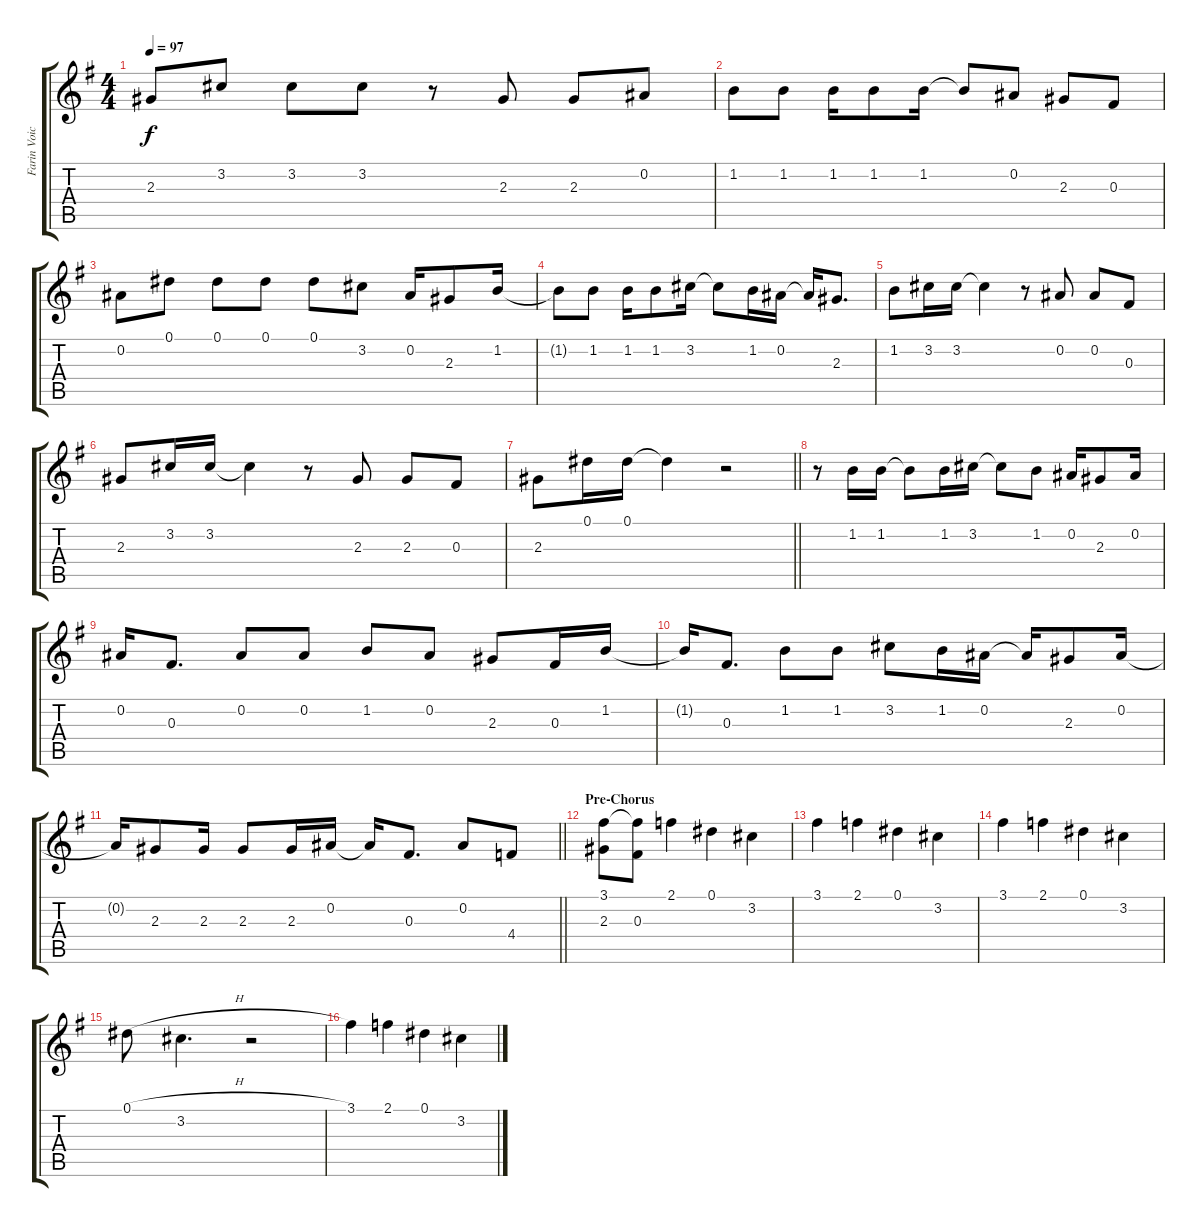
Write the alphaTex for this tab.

\track ("Farin Voice" "Farin Voic") {instrument overdrivenguitar}
\staff {score tabs}
\tuning (Eb4 Bb3 Gb3 Db3 Ab2 Eb2) {hide}
\ts (4 4)
\tempo 97
\clef g2
\ks g
2.3.8{dy f} 3.2.8 3.2.8 3.2.8 r.8 2.3.8 2.3.8 0.2.8 |
1.2.8 1.2.8 1.2.16 1.2.8 1.2.16 1.2{t}.8 0.2.8 2.3.8 0.3.8 |
0.2.8 0.1.8 0.1.8 0.1.8 0.1.8 3.2.8 0.2.16 2.3.8 1.2.16 |
1.2{t}.8 1.2.8 1.2.16 1.2.8 3.2.16 3.2{t}.8 1.2.16 0.2.16 0.2{t}.16 2.3.8{d} |
1.2.8 3.2.16 3.2.16 3.2{t}.4 r.8 0.2.8 0.2.8 0.3.8 |
2.3.8 3.2.16 3.2.16 3.2{t}.4 r.8 2.3.8 2.3.8 0.3.8 |
\barLineRight lightlight
2.3.8 0.1.16 0.1.16 0.1{t}.4 r.2 |
r.8 1.2.16 1.2.16 1.2{t}.8 1.2.16 3.2.16 3.2{t}.8 1.2.8 0.2.16 2.3.8 0.2.16 |
0.2.16 0.3.8{d} 0.2.8 0.2.8 1.2.8 0.2.8 2.3.8 0.3.16 1.2.16 |
1.2{t}.16 0.3.8{d} 1.2.8 1.2.8 3.2.8 1.2.16 0.2.16 0.2{t}.16 2.3.8 0.2.16 |
\barLineRight lightlight
0.2{t}.16 2.3.8 2.3.16 2.3.8 2.3.16 0.2.16 0.2{t}.16 0.3.8{d} 0.2.8 4.4.8 |
\section ("" "Pre-Chorus")
(3.1 2.3).8 (3.1{t} 0.3).8 2.1.4 0.1.4 3.2.4 |
3.1.4 2.1.4 0.1.4 3.2.4 |
3.1.4 2.1.4 0.1.4 3.2.4 |
0.1{h}.8 3.2.4{d} r.2 |
3.1.4 2.1.4 0.1.4 3.2.4
